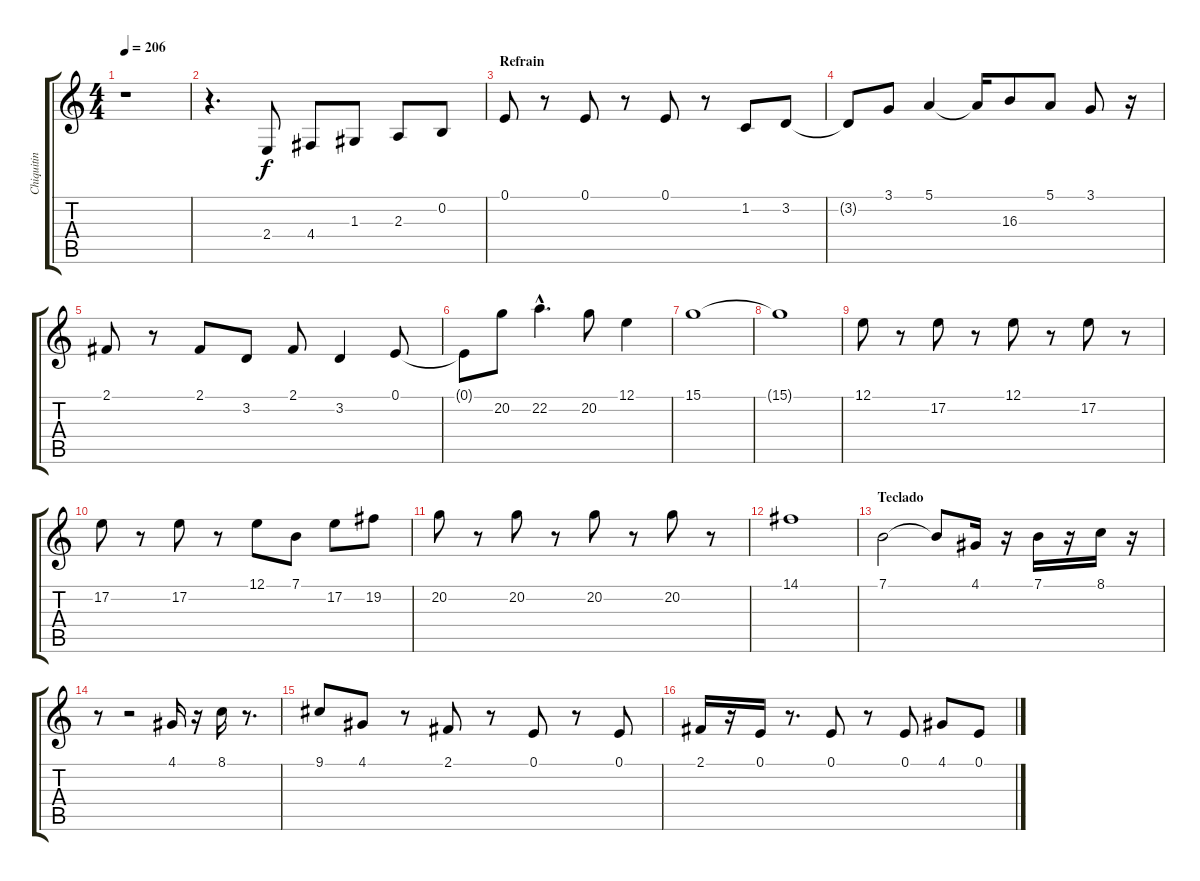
\track ("Chiquitin" "Chiquitin") {instrument trumpet}
\staff {score tabs}
\tuning (E4 B3 G3 D3 A2 E2) {hide}
\ts (4 4)
\tempo 206
\clef g2
\ks c
r.1{dy f} |
r.4{d} 2.4.8 4.4.8 1.3.8 2.3.8 0.2.8 |
\section ("" "Refrain")
0.1.8 r.8 0.1.8 r.8 0.1.8 r.8 1.2.8 3.2.8 |
3.2{t}.8 3.1.8 5.1.4 5.1{t}.16 16.3.8 5.1.8 3.1.8 r.16 |
2.1.8 r.8 2.1.8 3.2.8 2.1.8 3.2.4 0.1.8 |
0.1{t}.8 20.2.8 22.2{hac}.4{d} 20.2.8 12.1.4 |
15.1.1 |
15.1{t}.1 |
12.1.8 r.8 17.2.8 r.8 12.1.8 r.8 17.2.8 r.8 |
17.2.8 r.8 17.2.8 r.8 12.1.8 7.1.8 17.2.8 19.2.8 |
20.2.8 r.8 20.2.8 r.8 20.2.8 r.8 20.2.8 r.8 |
14.1.1 |
\section ("" "Teclado")
7.1.2 7.1{t}.8 4.1.16 r.16 7.1.16 r.16 8.1.16 r.16 |
r.8 r.2 4.1.16 r.16 8.1.16 r.8{d} |
9.1.8 4.1.8 r.8 2.1.8 r.8 0.1.8 r.8 0.1.8 |
2.1.16 r.16 0.1.16 r.8{d} 0.1.8 r.8 0.1.8 4.1.8 0.1.8
